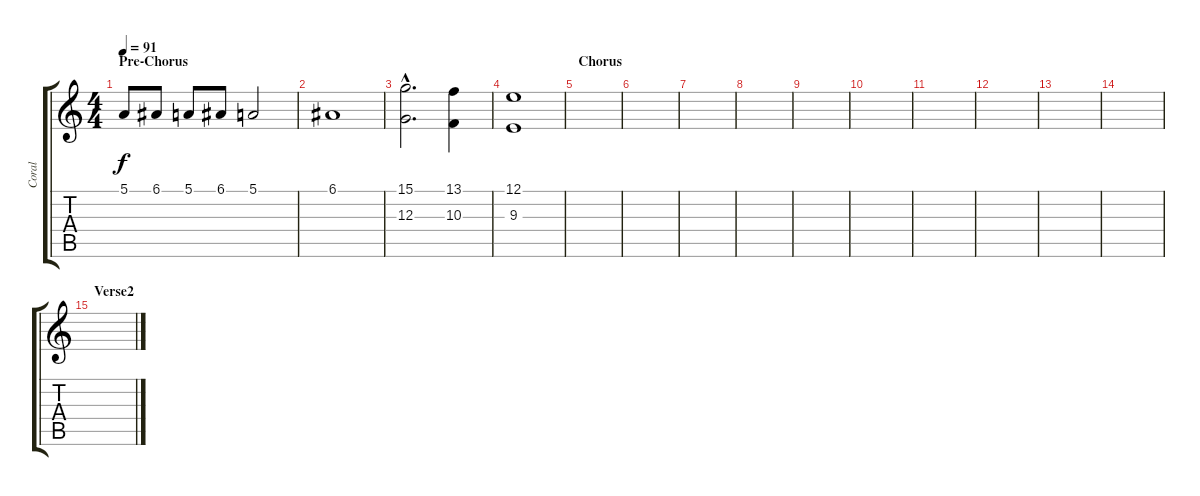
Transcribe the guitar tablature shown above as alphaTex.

\track ("Coral" "Coral") {instrument synthvoice}
\staff {score tabs}
\tuning (E4 B3 G3 D3 A2 E2) {hide}
\ts (4 4)
\section ("" "Pre-Chorus")
\tempo 91
\clef g2
\ks c
5.1.8{dy f} 6.1.8 5.1.8 6.1.8 5.1.2 |
6.1.1 |
(15.1{hac} 12.3{hac}).2{d} (13.1 10.3).4 |
(12.1 9.3).1 |
\section ("" "Chorus")
|
|
|
|
|
|
|
|
|
|
\section ("" "Verse2")
